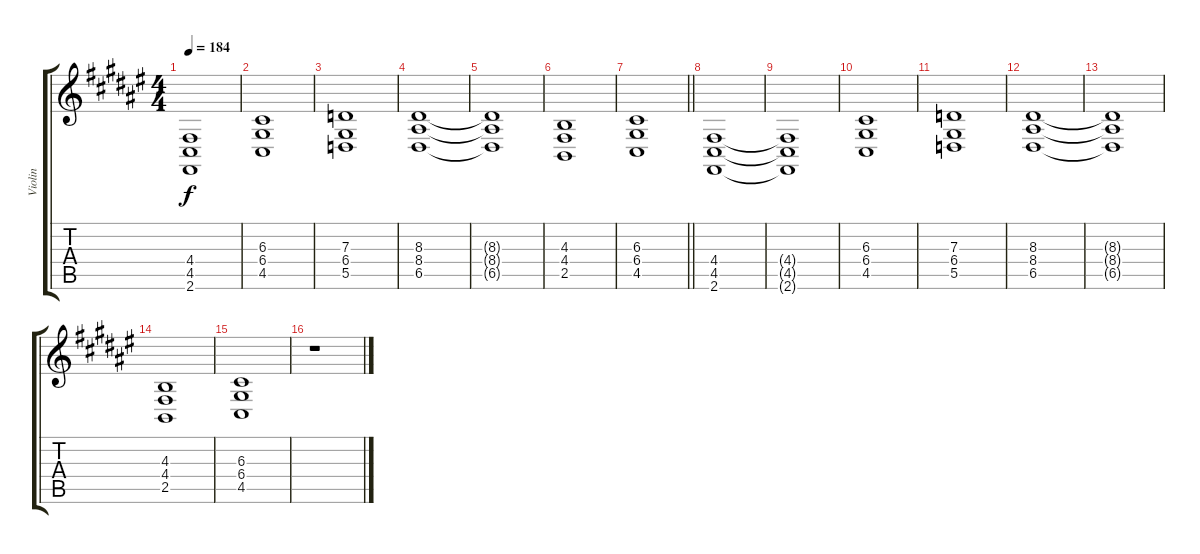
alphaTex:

\track ("Violin" "Violin") {instrument violin}
\staff {score tabs}
\tuning (E4 B3 G3 D3 A2 E2) {hide}
\ts (4 4)
\tempo 184
\clef g2
\ks f#
(4.4{t} 4.5{t} 2.6{t}).1{dy f} |
(6.3 6.4 4.5).1 |
(7.3 6.4 5.5).1 |
(8.3 8.4 6.5).1 |
(8.3{t} 8.4{t} 6.5{t}).1 |
(4.3 4.4 2.5).1 |
\barLineRight lightlight
(6.3 6.4 4.5).1 |
(4.4 4.5 2.6).1 |
(4.4{t} 4.5{t} 2.6{t}).1 |
(6.3 6.4 4.5).1 |
(7.3 6.4 5.5).1 |
(8.3 8.4 6.5).1 |
(8.3{t} 8.4{t} 6.5{t}).1 |
(4.3 4.4 2.5).1 |
(6.3 6.4 4.5).1 |
r.1
